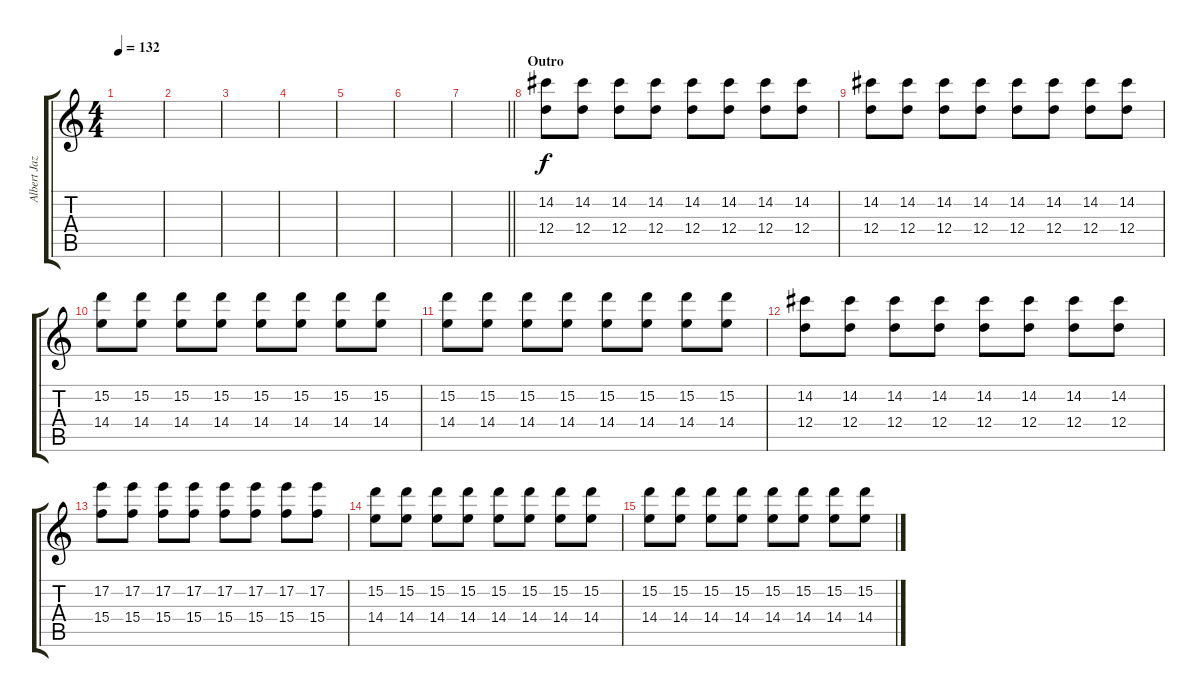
\track ("Albert Jazz" "Albert Jaz") {instrument electricguitarjazz}
\staff {score tabs}
\tuning (E4 B3 G3 D3 A2 E2) {hide}
\ts (4 4)
\tempo 132
\clef g2
\ks c
|
|
|
|
|
|
\barLineRight lightlight
|
\section ("" "Outro")
(14.2 12.4).8{volume 9} (14.2 12.4).8 (14.2 12.4).8 (14.2 12.4).8 (14.2 12.4).8 (14.2 12.4).8 (14.2 12.4).8 (14.2 12.4).8 |
(14.2 12.4).8 (14.2 12.4).8 (14.2 12.4).8 (14.2 12.4).8 (14.2 12.4).8 (14.2 12.4).8 (14.2 12.4).8 (14.2 12.4).8 |
(15.2 14.4).8 (15.2 14.4).8 (15.2 14.4).8 (15.2 14.4).8 (15.2 14.4).8 (15.2 14.4).8 (15.2 14.4).8 (15.2 14.4).8 |
(15.2 14.4).8 (15.2 14.4).8 (15.2 14.4).8 (15.2 14.4).8 (15.2 14.4).8 (15.2 14.4).8 (15.2 14.4).8 (15.2 14.4).8 |
(14.2 12.4).8 (14.2 12.4).8 (14.2 12.4).8 (14.2 12.4).8 (14.2 12.4).8 (14.2 12.4).8 (14.2 12.4).8 (14.2 12.4).8 |
(17.2 15.4).8 (17.2 15.4).8 (17.2 15.4).8 (17.2 15.4).8 (17.2 15.4).8 (17.2 15.4).8 (17.2 15.4).8 (17.2 15.4).8 |
(15.2 14.4).8 (15.2 14.4).8 (15.2 14.4).8 (15.2 14.4).8 (15.2 14.4).8 (15.2 14.4).8 (15.2 14.4).8 (15.2 14.4).8 |
(15.2 14.4).8 (15.2 14.4).8 (15.2 14.4).8 (15.2 14.4).8 (15.2 14.4).8 (15.2 14.4).8 (15.2 14.4).8 (15.2 14.4).8
